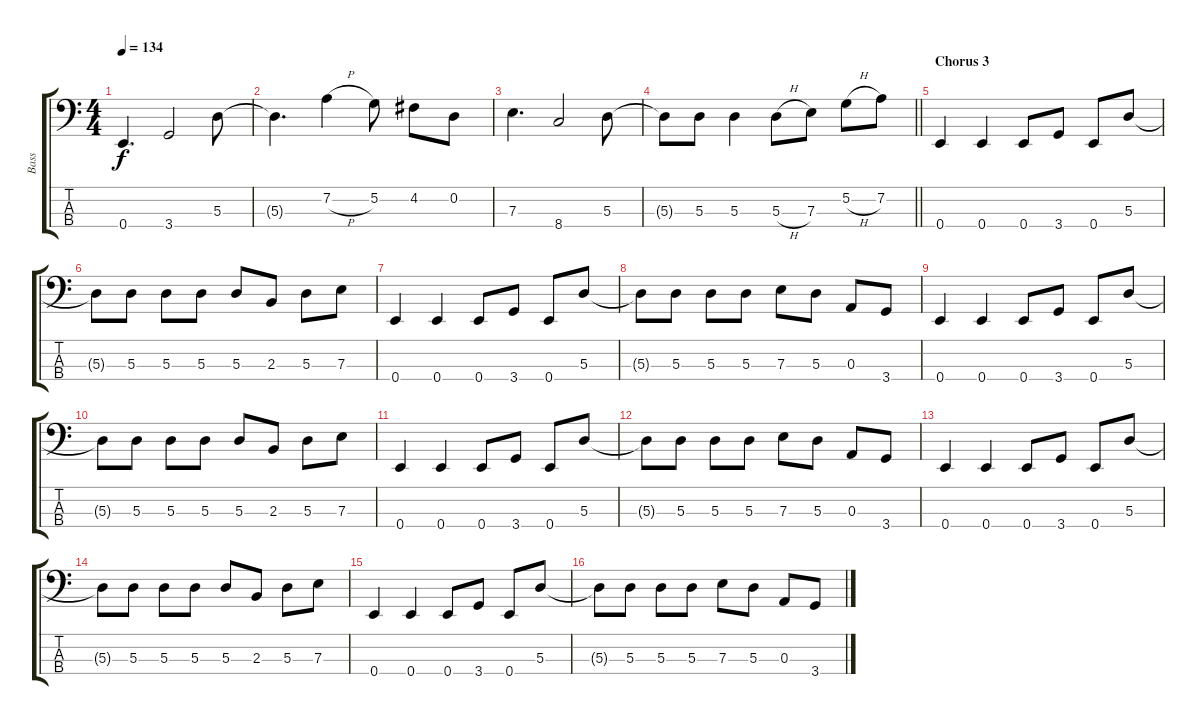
\track ("Bass" "Bass") {instrument electricbassfinger}
\staff {score tabs}
\tuning (G2 D2 A1 E1) {hide}
\ts (4 4)
\tempo 134
\clef f4
\ks c
0.4.4{d dy f} 3.4.2 5.3.8 |
5.3{t}.4{d} 7.2{h}.4 5.2.8 4.2.8 0.2.8 |
7.3.4{d} 8.4.2 5.3.8 |
\barLineRight lightlight
5.3{t}.8 5.3.8 5.3.4 5.3{h}.8 7.3.8 5.2{h}.8 7.2.8 |
\section ("" "Chorus 3")
0.4.4 0.4.4 0.4.8 3.4.8 0.4.8 5.3.8 |
5.3{t}.8 5.3.8 5.3.8 5.3.8 5.3.8 2.3.8 5.3.8 7.3.8 |
0.4.4 0.4.4 0.4.8 3.4.8 0.4.8 5.3.8 |
5.3{t}.8 5.3.8 5.3.8 5.3.8 7.3.8 5.3.8 0.3.8 3.4.8 |
0.4.4 0.4.4 0.4.8 3.4.8 0.4.8 5.3.8 |
5.3{t}.8 5.3.8 5.3.8 5.3.8 5.3.8 2.3.8 5.3.8 7.3.8 |
0.4.4 0.4.4 0.4.8 3.4.8 0.4.8 5.3.8 |
5.3{t}.8 5.3.8 5.3.8 5.3.8 7.3.8 5.3.8 0.3.8 3.4.8 |
0.4.4 0.4.4 0.4.8 3.4.8 0.4.8 5.3.8 |
5.3{t}.8 5.3.8 5.3.8 5.3.8 5.3.8 2.3.8 5.3.8 7.3.8 |
0.4.4 0.4.4 0.4.8 3.4.8 0.4.8 5.3.8 |
5.3{t}.8 5.3.8 5.3.8 5.3.8 7.3.8 5.3.8 0.3.8 3.4.8
